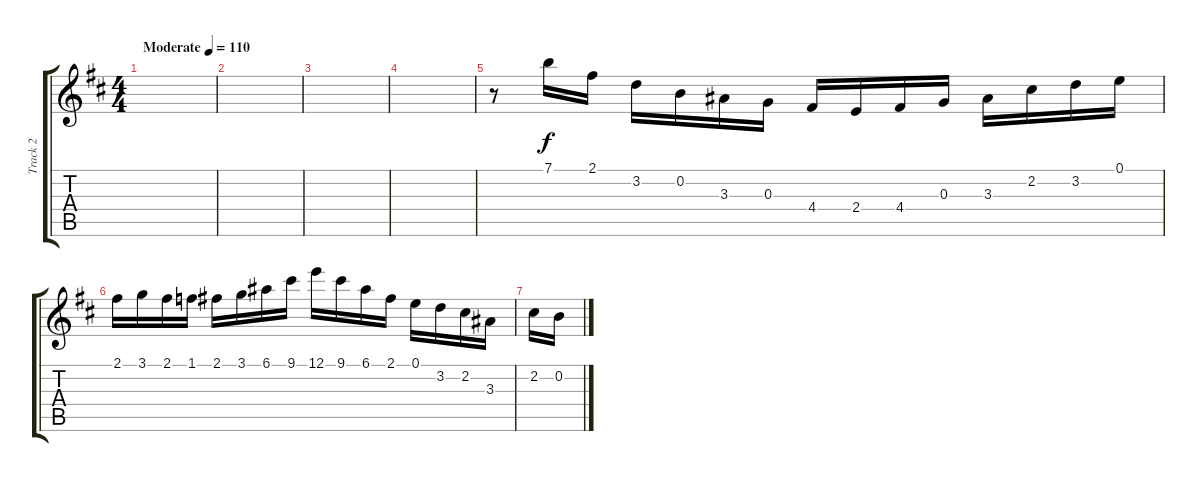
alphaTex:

\track ("Track 2" "Track 2") {instrument acousticguitarsteel}
\staff {score tabs}
\tuning (E4 B3 G3 D3 A2 E2) {hide}
\ts (4 4)
\tempo (110 "Moderate")
\clef g2
\ks bminor
|
|
|
|
r.8 7.1.16 2.1.16 3.2.16 0.2.16 3.3.16 0.3.16 4.4.16 2.4.16 4.4.16 0.3.16 3.3.16 2.2.16 3.2.16 0.1.16 |
2.1.16 3.1.16 2.1.16 1.1.16 2.1.16 3.1.16 6.1.16 9.1.16 12.1.16 9.1.16 6.1.16 2.1.16 0.1.16 3.2.16 2.2.16 3.3.16 |
2.2.16 0.2.16
